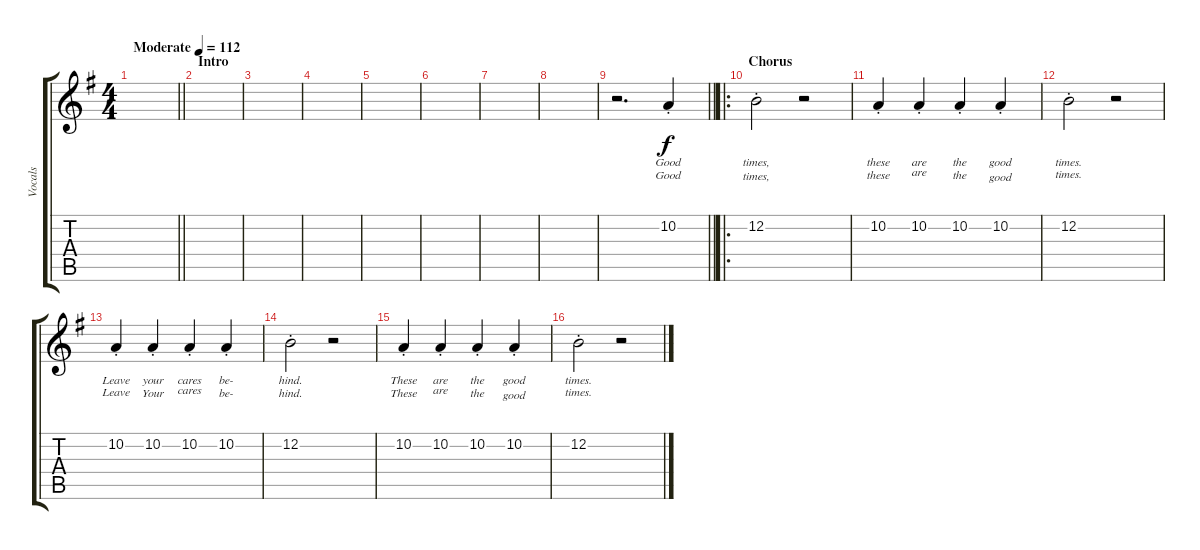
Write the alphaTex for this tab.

\track ("Vocals" "Vocals") {instrument lead2sawtooth}
\staff {score tabs}
\tuning (E4 B3 G3 D3 A2 E2) {hide}
\ts (4 4)
\tempo (112 "Moderate")
\clef g2
\barLineRight lightlight
\ks g
|
\section ("" "Intro")
|
|
|
|
|
|
|
\barLineRight lightlight
r.2{d} 10.2{st}.4{lyrics (0 "Good") lyrics (1 "Good") lyrics (2 "") lyrics (3 "") lyrics (4 "")} |
\ro
\section ("" "Chorus")
12.2{st}.2{lyrics (0 "times,") lyrics (1 "times,") lyrics (2 "") lyrics (3 "") lyrics (4 "")} r.2 |
10.2{st}.4{lyrics (0 "these") lyrics (1 "these") lyrics (2 "") lyrics (3 "") lyrics (4 "")} 10.2{st}.4{lyrics (0 "are") lyrics (1 "are") lyrics (2 "") lyrics (3 "") lyrics (4 "")} 10.2{st}.4{lyrics (0 "the") lyrics (1 "the") lyrics (2 "") lyrics (3 "") lyrics (4 "")} 10.2{st}.4{lyrics (0 "good") lyrics (1 "good") lyrics (2 "") lyrics (3 "") lyrics (4 "")} |
12.2{st}.2{lyrics (0 "times.") lyrics (1 "times.") lyrics (2 "") lyrics (3 "") lyrics (4 "")} r.2 |
10.2{st}.4{lyrics (0 "Leave") lyrics (1 "Leave") lyrics (2 "") lyrics (3 "") lyrics (4 "")} 10.2{st}.4{lyrics (0 "your") lyrics (1 "Your") lyrics (2 "") lyrics (3 "") lyrics (4 "")} 10.2{st}.4{lyrics (0 "cares") lyrics (1 "cares") lyrics (2 "") lyrics (3 "") lyrics (4 "")} 10.2{st}.4{lyrics (0 "be-") lyrics (1 "be-") lyrics (2 "") lyrics (3 "") lyrics (4 "")} |
12.2{st}.2{lyrics (0 "hind.") lyrics (1 "hind.") lyrics (2 "") lyrics (3 "") lyrics (4 "")} r.2 |
10.2{st}.4{lyrics (0 "These") lyrics (1 "These") lyrics (2 "") lyrics (3 "") lyrics (4 "")} 10.2{st}.4{lyrics (0 "are") lyrics (1 "are") lyrics (2 "") lyrics (3 "") lyrics (4 "")} 10.2{st}.4{lyrics (0 "the") lyrics (1 "the") lyrics (2 "") lyrics (3 "") lyrics (4 "")} 10.2{st}.4{lyrics (0 "good") lyrics (1 "good") lyrics (2 "") lyrics (3 "") lyrics (4 "")} |
12.2{st}.2{lyrics (0 "times.") lyrics (1 "times.") lyrics (2 "") lyrics (3 "") lyrics (4 "")} r.2
